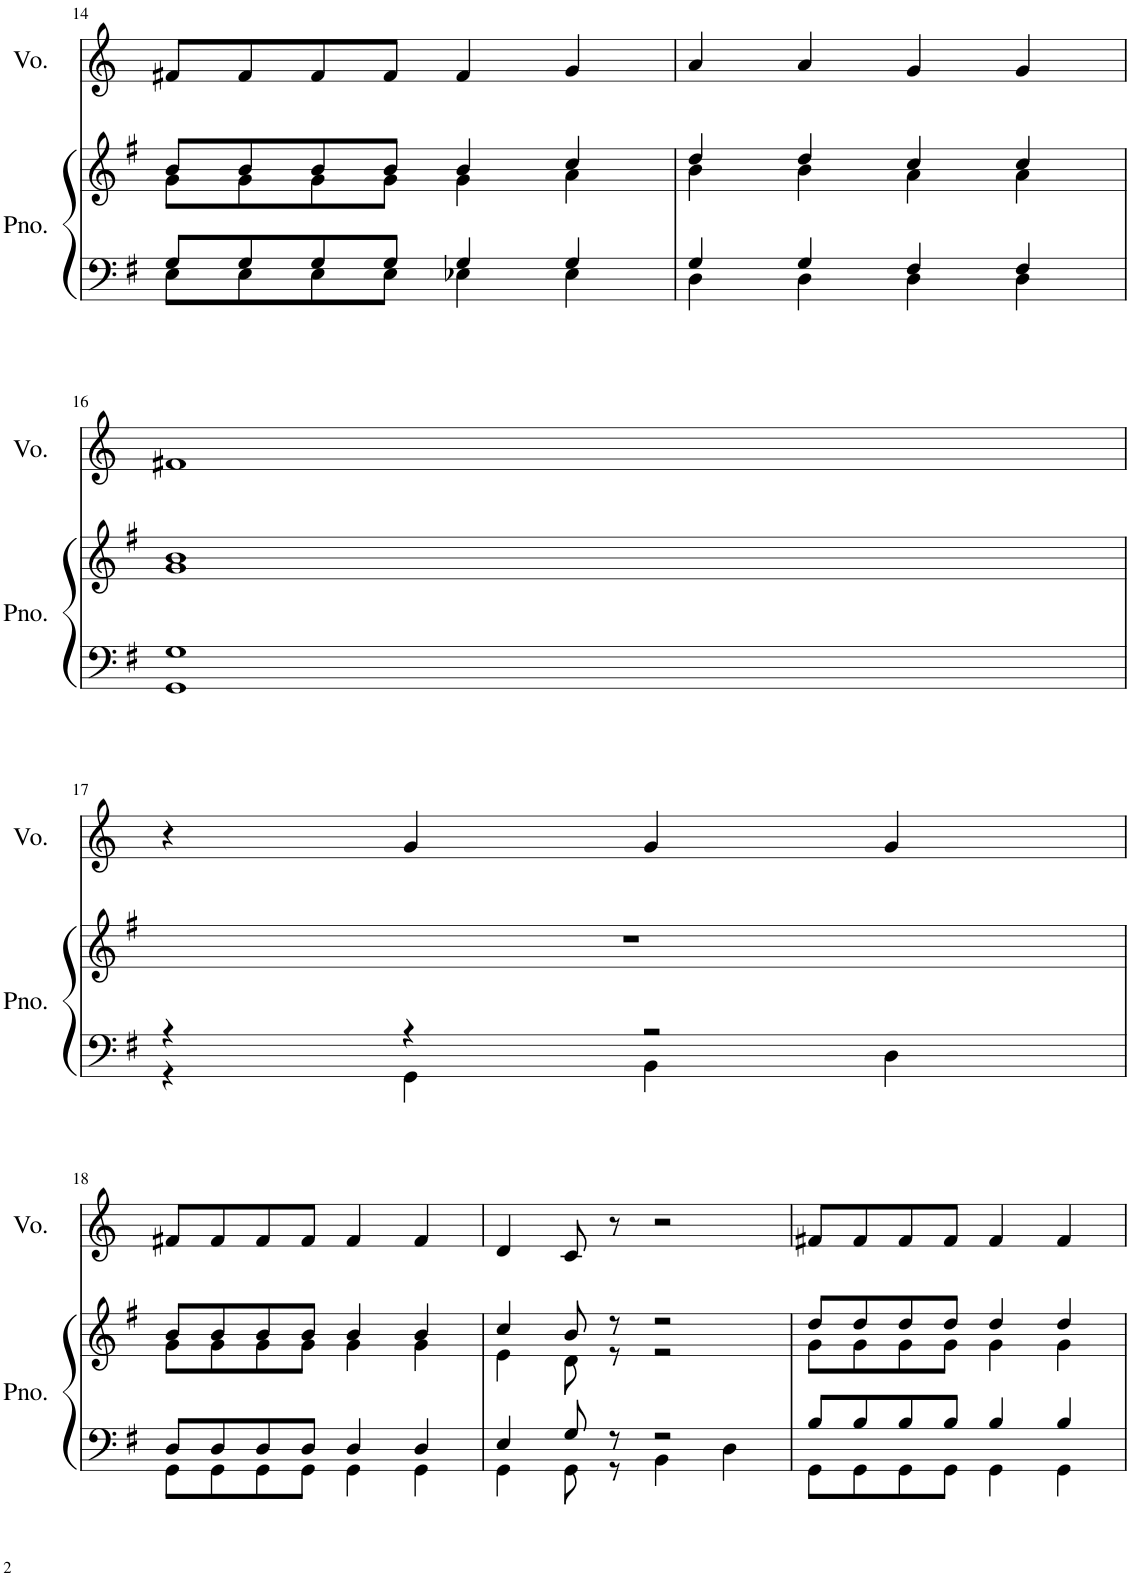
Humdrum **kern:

**kern	**kern	**kern
*part2	*part2	*part1
*staff3	*staff2	*staff1
*I"Piano	*	*I"Voz
*I'Pno.	*	*I'Vo.
!!LO:PB:g=z
*clefF4	*clefG2	*clefG2
*k[f#]	*k[f#]	*k[]
*M4/4	*M4/4	*M4/4
=14	=14	=14
*^	*^	*
8G/L	8E\L	8b/L	8g\L	8f#X/L
8G/	8E\	8b/	8g\	8f#/
8G/	8E\	8b/	8g\	8f#/
8G/J	8E\J	8b/J	8g\J	8f#/J
4G/	4E-X\	4b/	4g\	4f#/
4G/	4E-\	4cc/	4a\	4g/
=15	=15	=15	=15	=15
4G/	4D\	4dd/	4b\	4a/
4G/	4D\	4dd/	4b\	4a/
4F#/	4D\	4cc/	4a\	4g/
4F#/	4D\	4cc/	4a\	4g/
!!LO:LB:g=z
=16	=16	=16	=16	=16
1G	1GG	1b	1g	1f#X
*	*	*v	*v	*
!!LO:LB:g=z
=17	=17	=17	=17
4r	4r	1r	4r
4r	4GG\	.	4g/
2r	4BB\	.	4g/
.	4D\	.	4g/
!!LO:LB:g=z
=18	=18	=18	=18
*	*	*^	*
8D/L	8GG\L	8b/L	8g\L	8f#X/L
8D/	8GG\	8b/	8g\	8f#/
8D/	8GG\	8b/	8g\	8f#/
8D/J	8GG\J	8b/J	8g\J	8f#/J
4D/	4GG\	4b/	4g\	4f#/
4D/	4GG\	4b/	4g\	4f#/
=19	=19	=19	=19	=19
4E/	4GG\	4cc/	4e\	4d/
8G/	8GG\	8b/	8d\	8c/
8r	8r	8r	8r	8r
2r	4BB\	2r	2r	2r
.	4D\	.	.	.
=20	=20	=20	=20	=20
8B/L	8GG\L	8dd/L	8g\L	8f#X/L
8B/	8GG\	8dd/	8g\	8f#/
8B/	8GG\	8dd/	8g\	8f#/
8B/J	8GG\J	8dd/J	8g\J	8f#/J
4B/	4GG\	4dd/	4g\	4f#/
4B/	4GG\	4dd/	4g\	4f#/
*v	*v	*	*	*
*	*v	*v	*
=	=	=
*-	*-	*-
